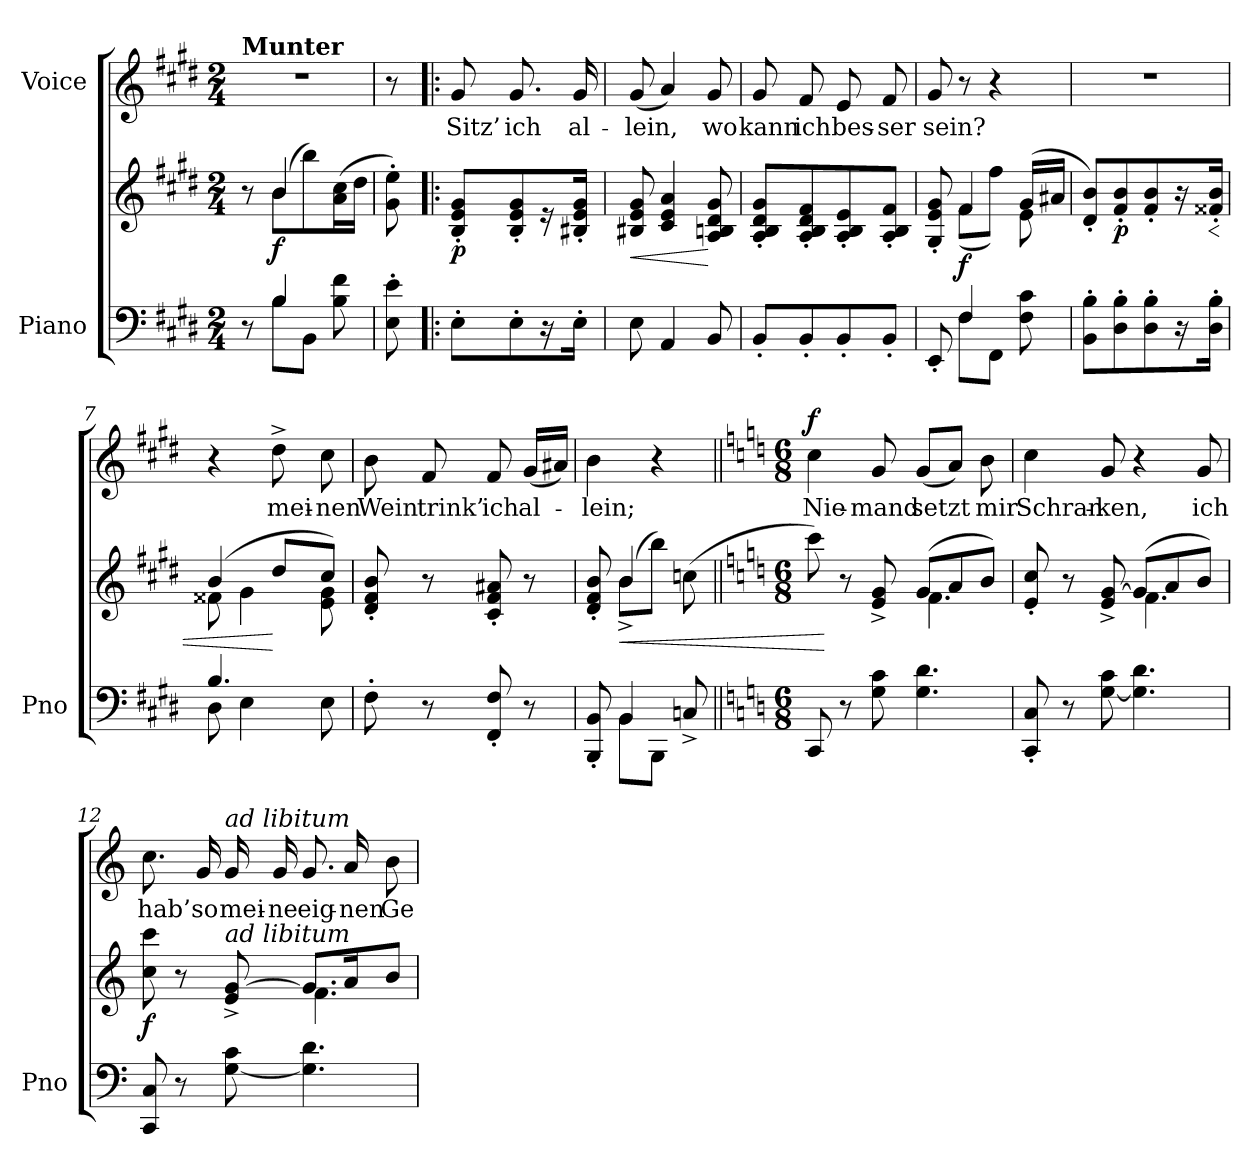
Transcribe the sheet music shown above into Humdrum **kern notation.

**kern	**kern	**dynam	**kern	**text	**dynam
*part2	*part2	*part2	*part1	*part1	*part1
*staff3	*staff2	*staff2/3	*staff1	*staff1	*staff1
*I"Piano	*	*	*I"Voice	*	*
*I'Pno	*	*	*	*	*
*clefF4	*clefG2	*	*clefG2	*	*
*k[f#c#g#d#]	*k[f#c#g#d#]	*	*k[f#c#g#d#]	*	*
*M2/4	*M2/4	*	*M2/4	*	*
=1	=1	=1	=1	=1	=1
*^	*^	*	*	*	*
!	!	!	!	!	!LO:TX:a:B:t=Munter	!	!
8r	8ryy	8r	8ryy	.	2r	.	.
!	!	!	!	!LO:DY:b	!	!	!
4B/	8B\L	(4b/	8b\L	f	.	.	.
.	8BB\J	.	8bb\)	.	.	.	.
8ryy	8B\ 8f#\	8ryy	(>16a\ 16cc#\L	.	.	.	.
.	.	.	16dd#\JJ	.	.	.	.
*v	*v	*	*	*	*	*	*
*	*v	*v	*	*	*	*
=2	=2	=2	=2	=2	=2
8E\' 8e\'	8g#\' 8ee\')	.	8r	.	.
=2X1!|:	=2X1!|:	=2X1!|:	=2X1!|:	=2X1!|:	=2X1!|:
!	!	!LO:DY:b	!	!	!
8E'\L	8B/' 8e/' 8g#/'L	p	8g#/	Sitz’	.
8E'\	8B/' 8e/' 8g#/'	.	8.g#/	ich	.
16r	16r	.	.	.	.
16E'\JJ	16B#X/' 16e/' 16g#/'JJ	.	16g#/	al-	.
=3	=3	=3	=3	=3	=3
!	!	!LO:HP:b	!	!	!
8E\	8B#X/ 8e/ 8g#/	<	(8g#/	-lein,	.
4AA/	4c#/ 4e/ 4a/	.	4a/)	.	.
8BB/	8A/ 8Bn/ 8d#/ 8g#/	[	8g#/	wo	.
=4	=4	=4	=4	=4	=4
8BB'/L	8A/' 8B/' 8d#/' 8g#/'L	.	8g#/	kann	.
8BB'/	8A/' 8B/' 8d#/' 8f#/'	.	8f#/	ich	.
8BB'/	8A/' 8B/' 8e/'	.	8e/	bes-	.
8BB'/J	8A/' 8B/' 8f#/'J	.	8f#/	-ser	.
=5	=5	=5	=5	=5	=5
*^	*^	*	*	*	*
8EE'/	8ryy	8G#/' 8e/' 8g#/'	8ryy	.	8g#/	sein?	.
!	!	!	!	!LO:DY:b	!	!	!
4F#/	8F#\L	4f#/	(>8f#\L	f	8r	.	.
.	8FF#\J	.	8ff#\J)	.	4r	.	.
8F#\ 8c#\	8ryy	(16g#/LL	8e\	.	.	.	.
.	.	16a#X/JJ	.	.	.	.	.
*v	*v	*	*	*	*	*	*
*	*v	*v	*	*	*	*
=6	=6	=6	=6	=6	=6
8BB\' 8B\'	8d#/'> 8b/'>)	.	2r	.	.
!	!	!LO:DY:b	!	!	!
8D#\' 8B\'L	8f#/' 8b/'L	p	.	.	.
8D#\' 8B\'	8f#/' 8b/'	.	.	.	.
16r	16r	.	.	.	.
!	!	!LO:HP:b	!	!	!
16D#\' 16B\'JJ	16f##X/' 16b/'JJ	<	.	.	.
=7	=7	=7	=7	=7	=7
*^	*^	*	*	*	*
4.B/	8D#\	(4b/	8f##X\	.	4r	.	.
.	4E\	.	4g#\	.	.	.	.
.	.	8dd#/L	.	[	8dd#^\	mei-	.
8ryy	8E\	8cc#/J)	8e\ 8g#\	.	8cc#\	-nen	.
*v	*v	*	*	*	*	*	*
*	*v	*v	*	*	*	*
=8	=8	=8	=8	=8	=8
8F#'\	8d#/' 8f#/' 8b/'	.	8b\	Wein	.
8r	8r	.	8f#/	trink’	.
8FF#/' 8F#/'	8c#/' 8f#/' 8a#X/'	.	8f#/	ich	.
8r	8r	.	(16g#/LL	al-	.
.	.	.	16a#X/JJ)	.	.
=9	=9	=9	=9	=9	=9
*^	*^	*	*	*	*
8BBB/' 8BB/'	8ryy	8d#/' 8f#/' 8b/'	8ryy	.	4b\	-lein;	.
!	!	!	!	!LO:HP:b	!	!	!
4BB/	8BB\L	(4b/	8b^\L	<	.	.	.
.	8BBB\J	.	8bb\J)	.	4r	.	.
8Cn^>/	8ryy	(8ccn\	8ryy	.	.	.	.
*v	*v	*	*	*	*	*	*
=10||	=10||	=10||	=10||	=10||	=10||	=10||
*k[]	*k[]	*	*	*k[]	*	*
*M6/8	*M6/8	*	*	*M6/8	*	*
*^	*	*	*	*	*	*
!	!	!	!	!	!	!	!LO:DY:a
*v	*v	*	*	*	*	*	*
8CC/	8ccc\)	4.ryy	.	4cc\	Nie-	f
8r	8r	.	[	.	.	.
8G\ 8c\	8e/^ 8g/^	.	.	8g/	-mand	.
4.G\ 4.d\	(>8g/L	4.f\	.	(8g/L	setzt	.
.	8a/	.	.	8a/J)	.	.
.	8b/J)	.	.	8b\	mir	.
=11	=11	=11	=11	=11	=11	=11
8CC/' 8C/'	8e/' 8cc/'	4.ryy	.	4cc\	Schran-	.
8r	8r	.	.	.	.	.
[8G\ 8c\	8e/^ [8g/^	.	.	8g/	-ken,	.
4.G\] 4.d\	(>8g/L]	4.f\	.	4r	.	.
.	8a/	.	.	.	.	.
.	8b/J)	.	.	8g/	ich	.
=12	=12	=12	=12	=12	=12	=12
!	!	!	!LO:DY:b	!	!	!
8CC/ 8C/	8cc\ 8ccc\	4.ryy	f	8.cc\	hab’	.
8r	8r	.	.	.	.	.
.	.	.	.	16g/	so	.
!	!	!	!	!LO:TX:a:i:t=ad libitum	!	!
!	!LO:TX:a:i:t=ad libitum	!	!	!	!	!
[8G\ 8c\	8e/^ [8g/^	.	.	16g/	mei-	.
.	.	.	.	16g/	-ne	.
4.G\] 4.d\	8.g/L]	4.f\	.	8.g/	eig-	.
.	16a/K	.	.	16a/	-nen	.
.	8b/J	.	.	8b\	Ge-	.
*	*v	*v	*	*	*	*
=	=	=	=	=	=
*-	*-	*-	*-	*-	*-
